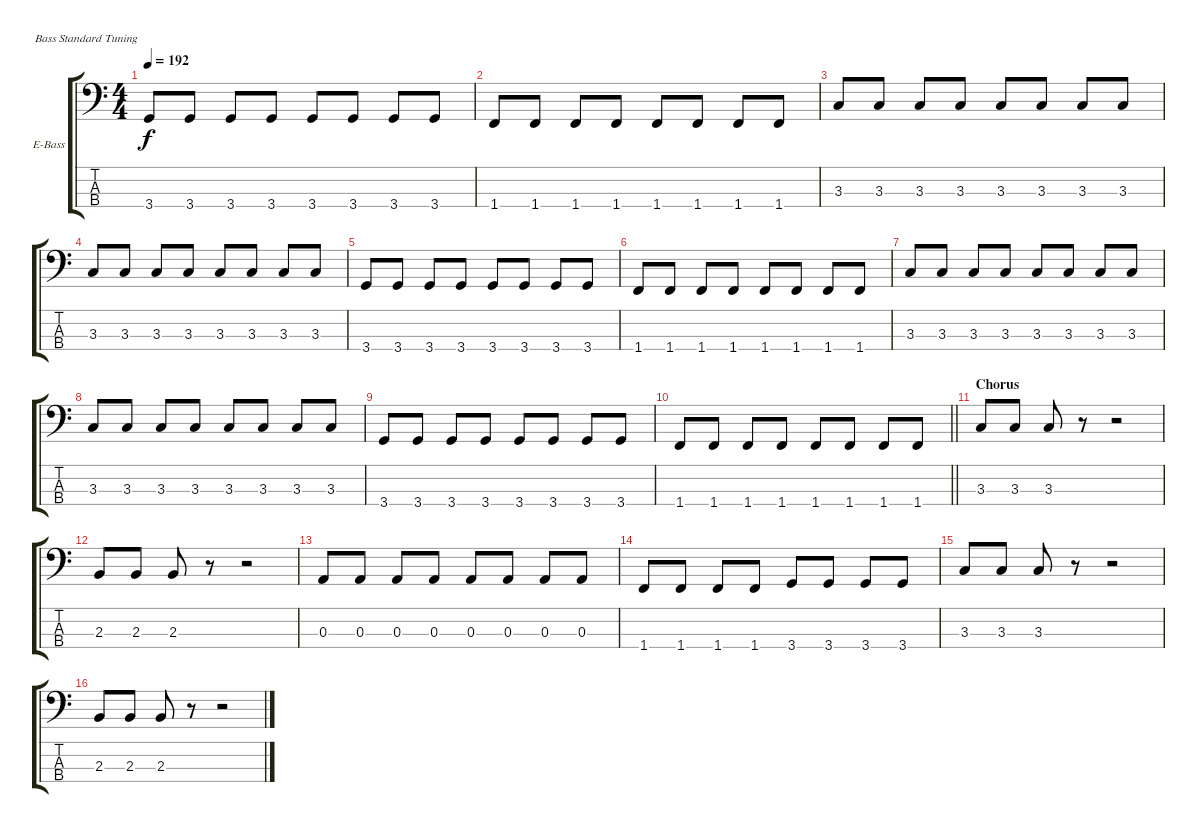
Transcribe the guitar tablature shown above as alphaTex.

\defaultSystemsLayout 4
\bracketExtendMode groupsimilarinstruments
\firstSystemTrackNameOrientation horizontal
\otherSystemsTrackNameOrientation horizontal
\track ("Bass" "E-Bass") {instrument electricbassfinger}
\staff {score tabs}
\tuning (G2 D2 A1 E1)
\ts (4 4)
\tempo 192
\clef f4
\ks c
3.4.8{dy f} 3.4.8 3.4.8 3.4.8 3.4.8 3.4.8 3.4.8 3.4.8 |
1.4.8 1.4.8 1.4.8 1.4.8 1.4.8 1.4.8 1.4.8 1.4.8 |
3.3.8 3.3.8 3.3.8 3.3.8 3.3.8 3.3.8 3.3.8 3.3.8 |
3.3.8 3.3.8 3.3.8 3.3.8 3.3.8 3.3.8 3.3.8 3.3.8 |
3.4.8 3.4.8 3.4.8 3.4.8 3.4.8 3.4.8 3.4.8 3.4.8 |
1.4.8 1.4.8 1.4.8 1.4.8 1.4.8 1.4.8 1.4.8 1.4.8 |
3.3.8 3.3.8 3.3.8 3.3.8 3.3.8 3.3.8 3.3.8 3.3.8 |
3.3.8 3.3.8 3.3.8 3.3.8 3.3.8 3.3.8 3.3.8 3.3.8 |
3.4.8 3.4.8 3.4.8 3.4.8 3.4.8 3.4.8 3.4.8 3.4.8 |
\barLineRight lightlight
1.4.8 1.4.8 1.4.8 1.4.8 1.4.8 1.4.8 1.4.8 1.4.8 |
\section ("" "Chorus")
3.3.8 3.3.8 3.3.8 r.8 r.2 |
2.3.8 2.3.8 2.3.8 r.8 r.2 |
0.3.8 0.3.8 0.3.8 0.3.8 0.3.8 0.3.8 0.3.8 0.3.8 |
1.4.8 1.4.8 1.4.8 1.4.8 3.4.8 3.4.8 3.4.8 3.4.8 |
3.3.8 3.3.8 3.3.8 r.8 r.2 |
2.3.8 2.3.8 2.3.8 r.8 r.2
